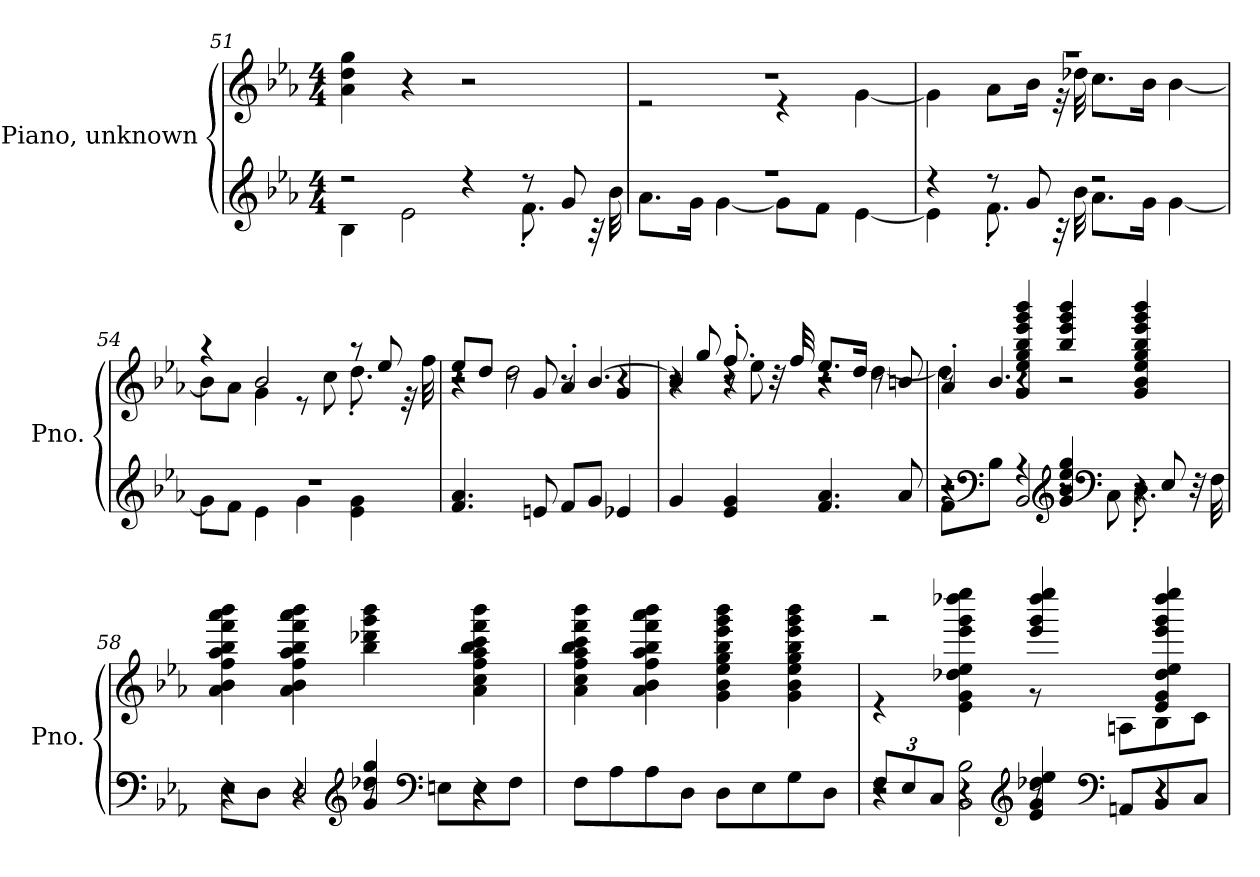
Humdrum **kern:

**kern	**kern
*part1	*part1
*staff2	*staff1
*I"Piano, unknown	*
*I'Pno.	*
*clefG2	*clefG2
*k[b-e-a-]	*k[b-e-a-]
*M4/4	*M4/4
=51	=51
*^	*
2r	4B-\	4a-\ 4dd\ 4gg\
.	2e-\	4r
4r	.	2r
8r	8.f'\	.
8g/	.	.
.	32r	.
.	32b-\	.
=52	=52	=52
*	*	*^
1r	8.a-\L	1r	2r
.	16g\Jk	.	.
.	[4g\	.	.
.	8g\L]	.	4r
.	8f\J	.	.
.	[4e-\	.	[4g\
!!LO:LB:g=z	!!
=53	=53	=53	=53
4r	4e-\]	1r	4g\]
8r	8.f'\	.	8a-\L
8g/	.	.	16b-\Jk
.	32r	.	32r
.	32b-\	.	32dd-X\
2r	8.a-\L	.	8.cc\L
.	16g\Jk	.	16b-\Jk
.	[4g\	.	[4b-\
=54	=54	=54	=54
1r	8g\L]	4r	8b-\L]
.	8f\J	.	8a-\J
.	4e-\	2b-/	4g\
.	4g\	.	8r
.	.	.	8cc\
.	4e-\ 4g\	8r	8.dd'\
.	.	8ee-/	.
.	.	.	32r
.	.	.	32ff\
*v	*v	*	*
=55	=55	=55
*	*	*^
4.f/ 4.a-/	8ee-/L	4r	2r
.	8dd/J	.	.
.	8r	2dd\	.
8en/	8g/	.	.
8f/L	4a-'/	.	8r
8g/J	.	.	[4.b-/
4e-X/	4g/	4r	.
!!LO:PB:g=z	!!	!!
=56	=56	=56	=56
4g/	8r	4r	4b-/]
.	8gg/	.	.
4e-/ 4g/	8.ff'/	8r	4r
.	.	8ee-\	.
.	32r	.	.
.	32ff/	.	.
4.f/ 4.a-/	8.ee-/L	4r	2r
.	16dd/Jk	.	.
.	8r	[4dd\	.
8a-/	8bn/	.	.
=57	=57	=57	=57
*^	*	*	*
*	*^	*	*	*
2r	8f\L	4r	4a-'/	4dd\]	8r
*clefF4	*	*	*	*	*
.	8B-\J	.	.	.	4.b-/
.	4r	2BB-/	4g/ 4ee-/ 4gg/ 4bb-/ 4eee-/ 4ggg/ 4bbb-/	4r	.
*clefG2	*	*	*	*	*
4g/ 4b-/ 4ee-/ 4gg/	8r	.	4bb-/ 4eee-/ 4ggg/ 4bbb-/	2r	2r
*clefF4	*	*	*	*	*
.	8C\	.	.	.	.
4r	8.D'\	8r	4g/ 4b-/ 4ee-/ 4gg/ 4bb-/ 4eee-/ 4ggg/ 4bbb-/	.	.
.	.	8E-/	.	.	.
.	32r	.	.	.	.
.	32F\	.	.	.	.
*	*	*	*v	*v	*v
=58	=58	=58	=58
2r	8E-\L	4r	4a-\ 4b-\ 4ff\ 4aa-\ 4bb-\ 4fff\ 4aaa-\ 4bbb-\
.	8D\J	.	.
.	4r	2D/	4a-\ 4b-\ 4ff\ 4aa-\ 4bb-\ 4fff\ 4aaa-\ 4bbb-\
*clefG2	*	*	*
4g/ 4dd-X/ 4gg/	8r	.	4bb-\ 4ddd-X\ 4ggg\ 4bbb-\
*clefF4	*	*	*
.	8En\L	.	.
4r	8E\	4r	4a-\ 4cc\ 4ff\ 4aa-\ 4bb-\ 4ccc\ 4fff\ 4bbb-\
.	8F\J	.	.
*v	*v	*v	*
!!LO:LB:g=z
=59	=59
8F\L	4a-\ 4cc\ 4ff\ 4aa-\ 4bb-\ 4ccc\ 4fff\ 4bbb-\
8A-\	.
8A-\	4a-\ 4b-\ 4ff\ 4aa-\ 4bb-\ 4fff\ 4aaa-\ 4bbb-\
8D\J	.
8D\L	4g\ 4b-\ 4ee-\ 4gg\ 4bb-\ 4eee-\ 4ggg\ 4bbb-\
8E-\	.
8G\	4g\ 4b-\ 4ee-\ 4gg\ 4bb-\ 4eee-\ 4ggg\ 4bbb-\
8D\J	.
=60	=60
*^	*
*	*^	*
*	*	*Xbrackettup	*
*	*	*	*^
2r	4r	12F/L	2r	4r
.	.	12E-/	.	.
.	.	12C/J	.	.
.	2BB-\ 2B-\	4r	.	4e-\ 4g\ 4dd-X\ 4ee-\ 4eee-\ 4ggg\ 4dddd-X\ 4eeee-\
*clefG2	*	*	*	*
4e-/ 4g/ 4dd-X/ 4ee-/	.	8r	4eee-/ 4ggg/ 4dddd-/ 4eeee-/	8r
*clefF4	*	*	*	*
.	.	8AAn/L	.	8An\L
4r	4r	8BB-/	4e-/ 4g/ 4dd-/ 4ee-/ 4eee-/ 4ggg/ 4dddd-/ 4eeee-/	8B-\
.	.	8C/J	.	8c\J
*v	*v	*v	*	*
*	*v	*v
=	=
*-	*-
